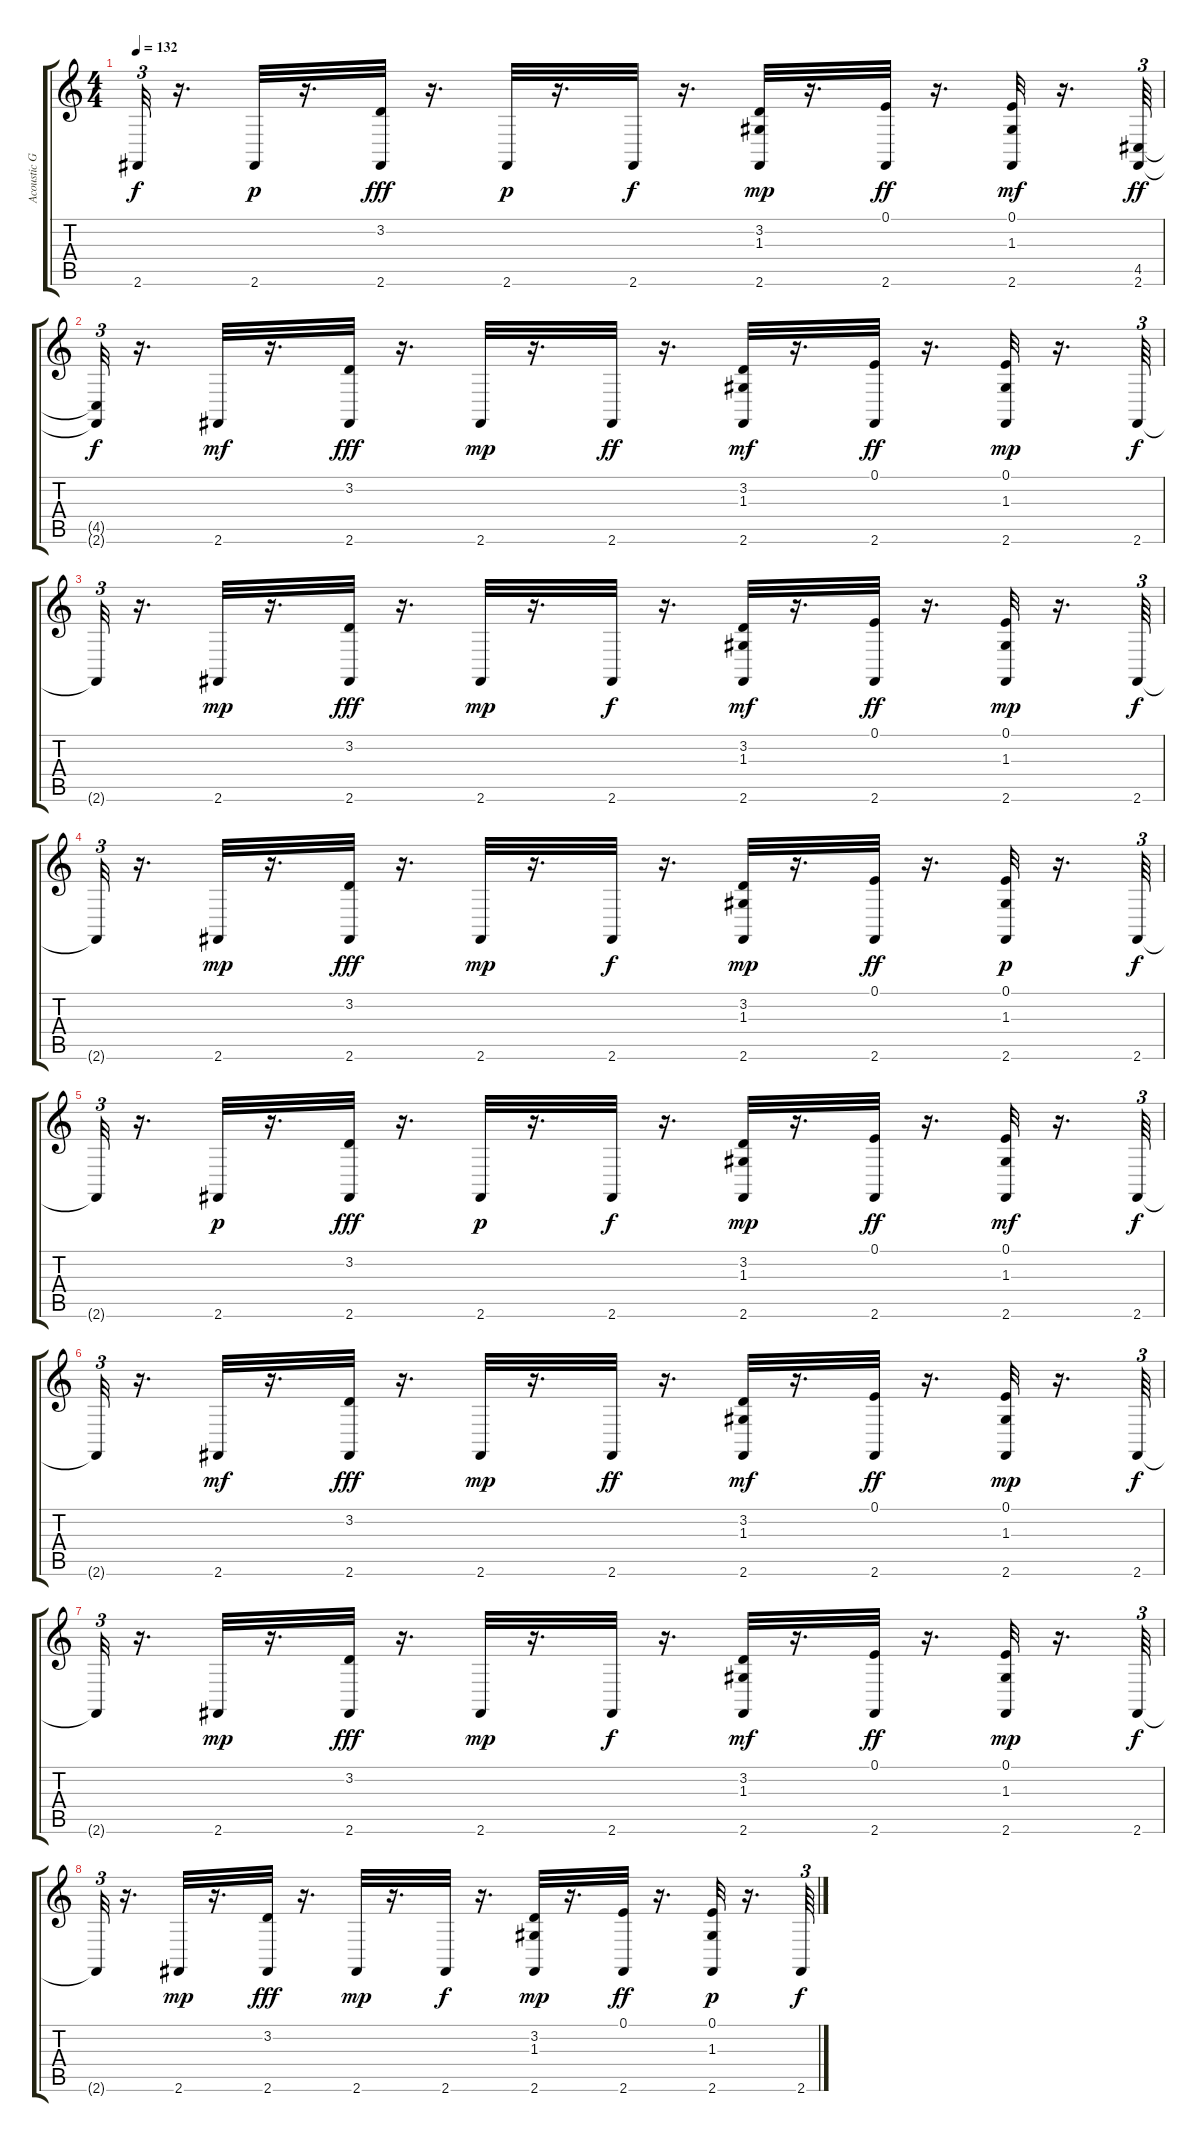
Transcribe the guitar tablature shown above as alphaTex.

\track ("Acoustic Grand" "Acoustic G") {instrument acousticgrandpiano}
\staff {score tabs}
\tuning (E4 B3 G3 D3 A2 E2) {hide}
\ts (4 4)
\tempo 132
\clef g2
\ks c
2.6{t}.32{tu (3 2) dy f} r.16{d} 2.6.32{dy p} r.16{d} (3.2 2.6).32{dy fff} r.16{d} 2.6.32{dy p} r.16{d} 2.6.32{dy f} r.16{d} (3.2 1.3 2.6).32{dy mp} r.16{d} (0.1 2.6).32{dy ff} r.16{d} (0.1 1.3 2.6).32{dy mf} r.16{d} (4.5 2.6).64{tu (3 2) dy ff} |
(4.5{t} 2.6{t}).32{tu (3 2) dy f} r.16{d} 2.6.32{dy mf} r.16{d} (3.2 2.6).32{dy fff} r.16{d} 2.6.32{dy mp} r.16{d} 2.6.32{dy ff} r.16{d} (3.2 1.3 2.6).32{dy mf} r.16{d} (0.1 2.6).32{dy ff} r.16{d} (0.1 1.3 2.6).32{dy mp} r.16{d} 2.6.64{tu (3 2) dy f} |
2.6{t}.32{tu (3 2)} r.16{d} 2.6.32{dy mp} r.16{d} (3.2 2.6).32{dy fff} r.16{d} 2.6.32{dy mp} r.16{d} 2.6.32{dy f} r.16{d} (3.2 1.3 2.6).32{dy mf} r.16{d} (0.1 2.6).32{dy ff} r.16{d} (0.1 1.3 2.6).32{dy mp} r.16{d} 2.6.64{tu (3 2) dy f} |
2.6{t}.32{tu (3 2)} r.16{d} 2.6.32{dy mp} r.16{d} (3.2 2.6).32{dy fff} r.16{d} 2.6.32{dy mp} r.16{d} 2.6.32{dy f} r.16{d} (3.2 1.3 2.6).32{dy mp} r.16{d} (0.1 2.6).32{dy ff} r.16{d} (0.1 1.3 2.6).32{dy p} r.16{d} 2.6.64{tu (3 2) dy f} |
2.6{t}.32{tu (3 2)} r.16{d} 2.6.32{dy p} r.16{d} (3.2 2.6).32{dy fff} r.16{d} 2.6.32{dy p} r.16{d} 2.6.32{dy f} r.16{d} (3.2 1.3 2.6).32{dy mp} r.16{d} (0.1 2.6).32{dy ff} r.16{d} (0.1 1.3 2.6).32{dy mf} r.16{d} 2.6.64{tu (3 2) dy f} |
2.6{t}.32{tu (3 2)} r.16{d} 2.6.32{dy mf} r.16{d} (3.2 2.6).32{dy fff} r.16{d} 2.6.32{dy mp} r.16{d} 2.6.32{dy ff} r.16{d} (3.2 1.3 2.6).32{dy mf} r.16{d} (0.1 2.6).32{dy ff} r.16{d} (0.1 1.3 2.6).32{dy mp} r.16{d} 2.6.64{tu (3 2) dy f} |
2.6{t}.32{tu (3 2)} r.16{d} 2.6.32{dy mp} r.16{d} (3.2 2.6).32{dy fff} r.16{d} 2.6.32{dy mp} r.16{d} 2.6.32{dy f} r.16{d} (3.2 1.3 2.6).32{dy mf} r.16{d} (0.1 2.6).32{dy ff} r.16{d} (0.1 1.3 2.6).32{dy mp} r.16{d} 2.6.64{tu (3 2) dy f} |
2.6{t}.32{tu (3 2)} r.16{d} 2.6.32{dy mp} r.16{d} (3.2 2.6).32{dy fff} r.16{d} 2.6.32{dy mp} r.16{d} 2.6.32{dy f} r.16{d} (3.2 1.3 2.6).32{dy mp} r.16{d} (0.1 2.6).32{dy ff} r.16{d} (0.1 1.3 2.6).32{dy p} r.16{d} 2.6.64{tu (3 2) dy f}
